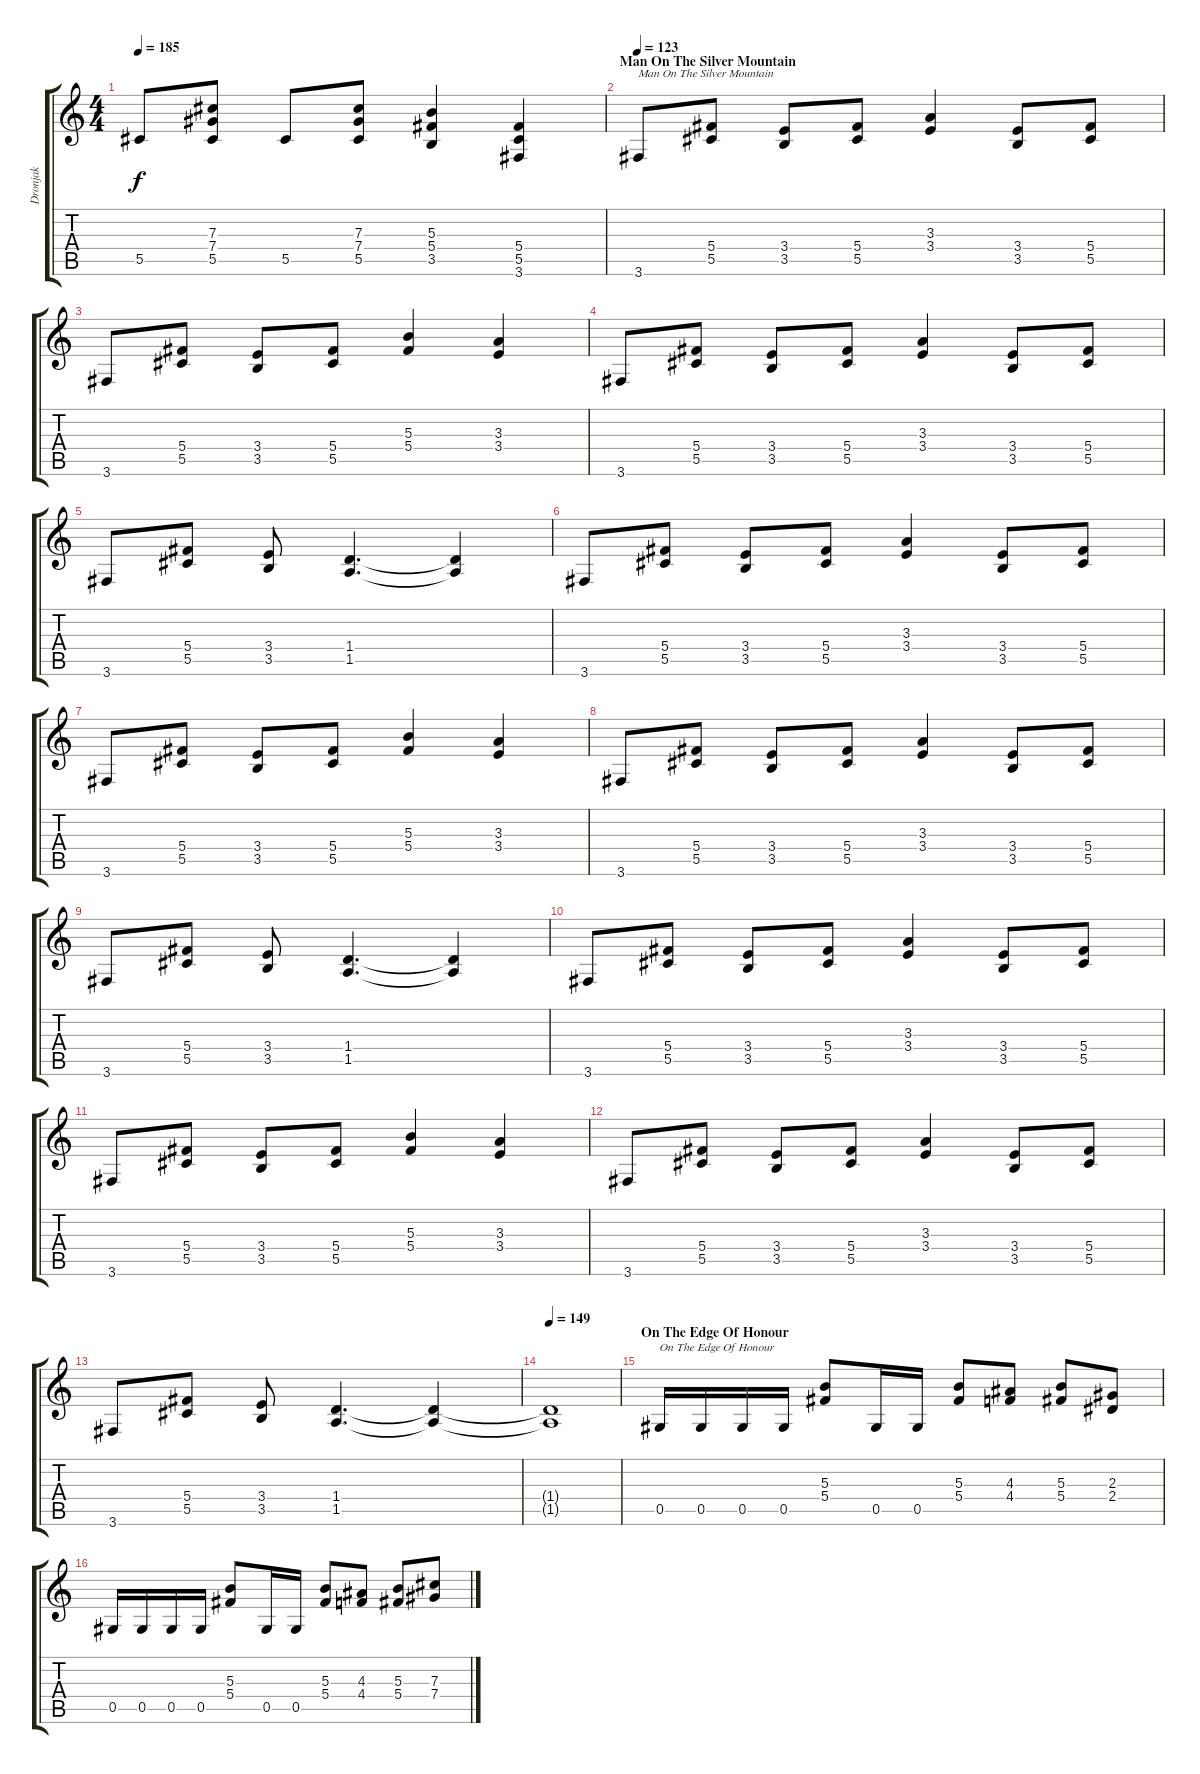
\track ("Dronjak" "Dronjak") {instrument distortionguitar}
\staff {score tabs}
\tuning (Eb4 Bb3 Gb3 Db3 Ab2 Eb2) {hide}
\ts (4 4)
\tempo 185
\clef g2
\ks c
5.5.8{dy f} (7.3 7.4 5.5).8 5.5.8 (7.3 7.4 5.5).8 (5.3 5.4 3.5).4 (5.4 5.5 3.6).4 |
\section ("" "Man On The Silver Mountain")
\tempo 123
3.6.8{txt "Man On The Silver Mountain"} (5.4 5.5).8 (3.4 3.5).8 (5.4 5.5).8 (3.3 3.4).4 (3.4 3.5).8 (5.4 5.5).8 |
3.6.8 (5.4 5.5).8 (3.4 3.5).8 (5.4 5.5).8 (5.3 5.4).4 (3.3 3.4).4 |
3.6.8 (5.4 5.5).8 (3.4 3.5).8 (5.4 5.5).8 (3.3 3.4).4 (3.4 3.5).8 (5.4 5.5).8 |
3.6.8 (5.4 5.5).8 (3.4 3.5).8 (1.4 1.5).4{d} (1.4{t} 1.5{t}).4 |
3.6.8 (5.4 5.5).8 (3.4 3.5).8 (5.4 5.5).8 (3.3 3.4).4 (3.4 3.5).8 (5.4 5.5).8 |
3.6.8 (5.4 5.5).8 (3.4 3.5).8 (5.4 5.5).8 (5.3 5.4).4 (3.3 3.4).4 |
3.6.8 (5.4 5.5).8 (3.4 3.5).8 (5.4 5.5).8 (3.3 3.4).4 (3.4 3.5).8 (5.4 5.5).8 |
3.6.8 (5.4 5.5).8 (3.4 3.5).8 (1.4 1.5).4{d} (1.4{t} 1.5{t}).4 |
3.6.8 (5.4 5.5).8 (3.4 3.5).8 (5.4 5.5).8 (3.3 3.4).4 (3.4 3.5).8 (5.4 5.5).8 |
3.6.8 (5.4 5.5).8 (3.4 3.5).8 (5.4 5.5).8 (5.3 5.4).4 (3.3 3.4).4 |
3.6.8 (5.4 5.5).8 (3.4 3.5).8 (5.4 5.5).8 (3.3 3.4).4 (3.4 3.5).8 (5.4 5.5).8 |
3.6.8 (5.4 5.5).8 (3.4 3.5).8 (1.4 1.5).4{d} (1.4{t} 1.5{t}).4 |
\tempo 149
(1.4{t} 1.5{t}).1{volume 0} |
\section ("" "On The Edge Of Honour")
0.5.16{txt "On The Edge Of Honour" volume 13} 0.5.16 0.5.16 0.5.16 (5.3 5.4).8 0.5.16 0.5.16 (5.3 5.4).8 (4.3 4.4).8 (5.3 5.4).8 (2.3 2.4).8 |
0.5.16 0.5.16 0.5.16 0.5.16 (5.3 5.4).8 0.5.16 0.5.16 (5.3 5.4).8 (4.3 4.4).8 (5.3 5.4).8 (7.3 7.4).8
